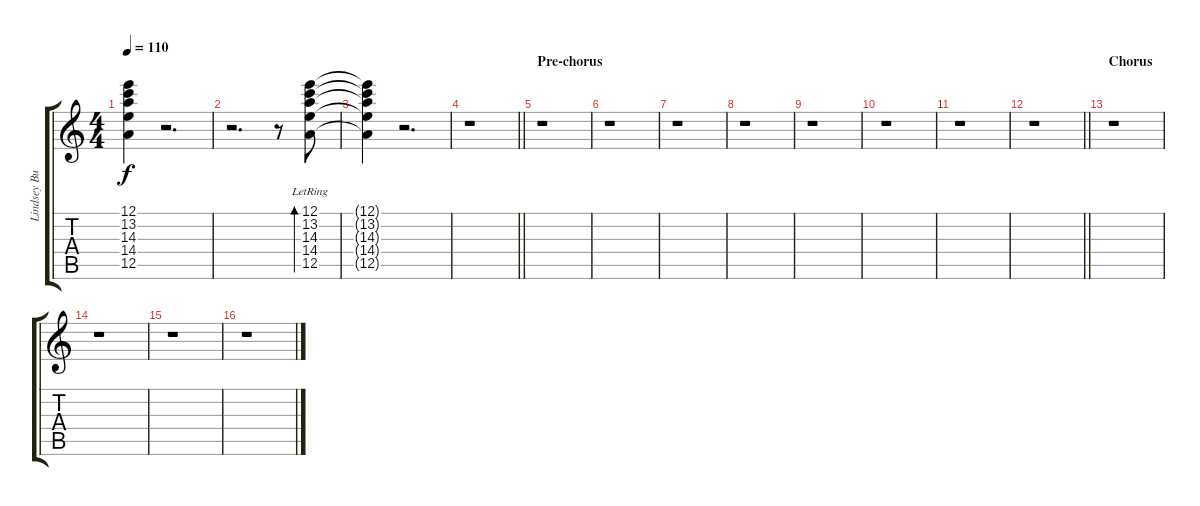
\track ("Lindsey Buckingham (Lead)" "Lindsey Bu") {instrument overdrivenguitar}
\staff {score tabs}
\tuning (E4 B3 G3 D3 A2 E2) {hide}
\ts (4 4)
\tempo 110
\clef g2
\ks aminor
(12.1{t} 13.2{t} 14.3{t} 14.4{t} 12.5{t}).4{dy f} r.2{d} |
r.2{d} r.8 (12.1{lr} 13.2{lr} 14.3{lr} 14.4{lr} 12.5{lr}).8{bd 240} |
(12.1{t} 13.2{t} 14.3{t} 14.4{t} 12.5{t}).4 r.2{d} |
\barLineRight lightlight
r.1 |
\section ("" "Pre-chorus")
r.1 |
r.1 |
r.1 |
r.1 |
r.1 |
r.1 |
r.1 |
\barLineRight lightlight
r.1 |
\section ("" "Chorus")
r.1 |
r.1 |
r.1 |
r.1
